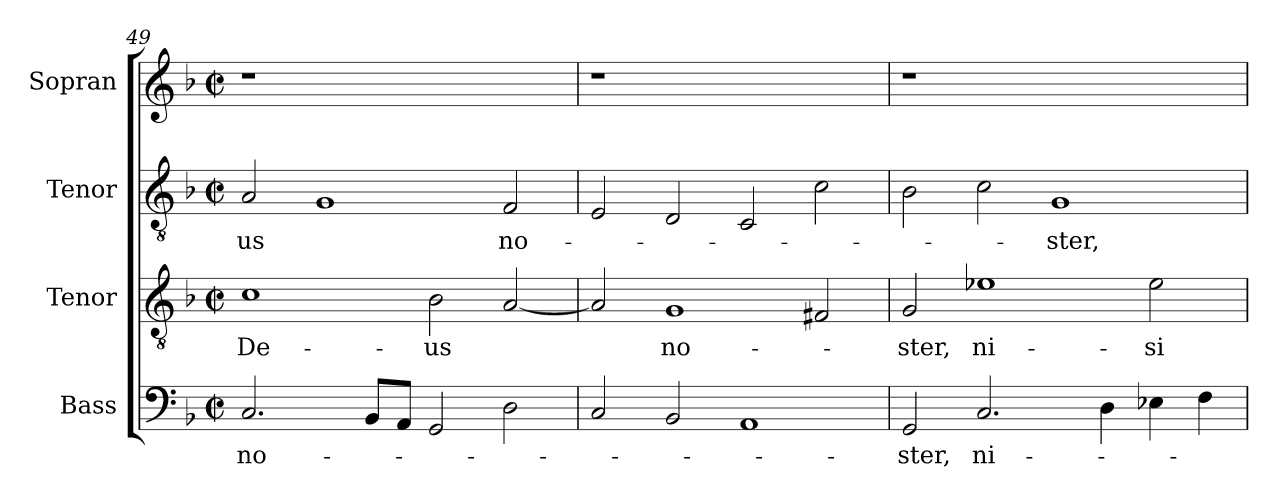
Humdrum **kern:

**kern	**text	**kern	**text	**kern	**text	**kern
*part4	*part4	*part3	*part3	*part2	*part2	*part1
*staff4	*staff4	*staff3	*staff3	*staff2	*staff2	*staff1
*I"Bass	*	*I"Tenor	*	*I"Tenor	*	*I"Sopran
*	*	*I'Tenor	*	*	*	*
*clefF4	*	*clefGv2	*	*clefGv2	*	*clefG2
*	*	*ITrd7c12	*	*ITrd7c12	*	*
*k[b-]	*	*k[b-]	*	*k[b-]	*	*k[b-]
*F:	*	*F:	*	*F:	*	*F:
*M2/2	*	*M2/2	*	*M2/2	*	*M2/2
*met(c|)	*	*met(c|)	*	*met(c|)	*	*met(c|)
=49	=49	=49	=49	=49	=49	=49
!	!LO:LY:b:color=#000000	!	!	!	!	!
!	!	!	!LO:LY:b:color=#000000	!	!	!
!	!	!	!	!	!LO:LY:b:color=#000000	!LO:N:vis=1
2.Ci/	no-	1Ci	De-	2AAi/	-us	1r
.	.	.	.	1GGi	.	.
8BB-i/L	.	.	.	.	.	.
8AAi/J	.	.	.	.	.	.
!	!	!	!LO:LY:b:color=#000000	!	!	!
2GGi/	.	2BB-i\	-us	.	.	1ryy
!	!	!	!	!	!LO:LY:b:color=#000000	!
2Di\	.	[<2AAi/	.	2FFi/	no-	.
=50	=50	=50	=50	=50	=50	=50
!	!	!	!	!	!	!LO:N:vis=1
2Ci/	.	2AAi/]	.	2EEi/	.	1r
!	!	!	!LO:LY:b:color=#000000	!	!	!
2BB-i/	.	1GGi	no-	2DDi/	.	.
1AAi	.	.	.	2CCi/	.	1ryy
.	.	2FF#Xi/	.	2Ci\	.	.
=51	=51	=51	=51	=51	=51	=51
!	!LO:LY:b:color=#000000	!	!	!	!	!
!	!	!	!LO:LY:b:color=#000000	!	!	!LO:N:vis=1
2GGi/	-ster,	2GGi/	-ster,	2BB-i\	.	1r
!	!LO:LY:b:color=#000000	!	!	!	!	!
!	!	!	!LO:LY:b:color=#000000	!	!	!
2.Ci/	ni-	1E-Xi	ni-	2Ci\	.	.
!	!	!	!	!	!LO:LY:b:color=#000000	!
.	.	.	.	1GGi	-ster,	1ryy
4Di\	.	.	.	.	.	.
!	!	!	!LO:LY:b:color=#000000	!	!	!
4E-Xi\	.	2E-i\	-si	.	.	.
4Fi\	.	.	.	.	.	.
=	=	=	=	=	=	=
*-	*-	*-	*-	*-	*-	*-
